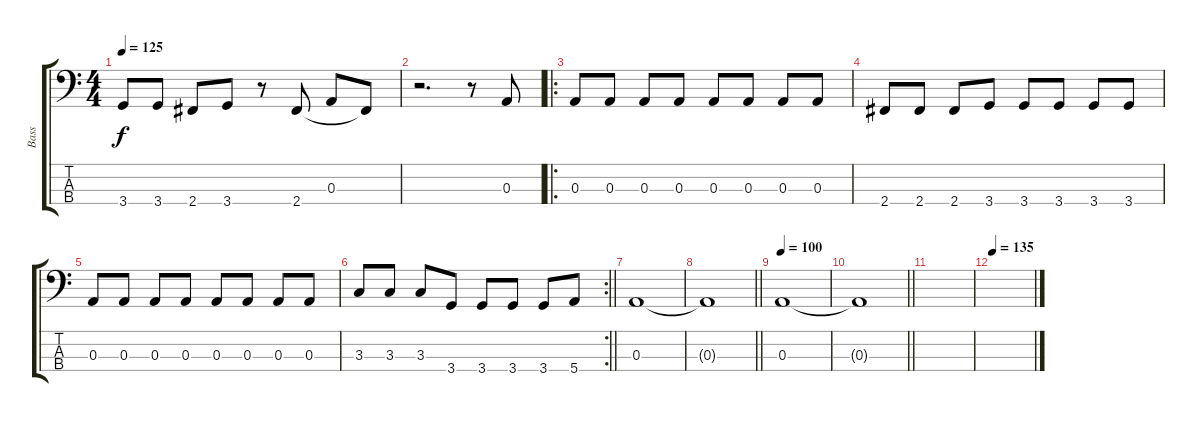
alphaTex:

\track ("Bass" "Bass") {instrument electricbassfinger}
\staff {score tabs}
\tuning (G2 D2 A1 E1) {hide}
\ts (4 4)
\tempo 125
\clef f4
\ks c
3.4.8{dy f} 3.4.8 2.4.8 3.4.8 r.8 2.4.8 0.3.8 2.4{t}.8 |
r.2{d} r.8 0.3.8 |
\ro
0.3.8 0.3.8 0.3.8 0.3.8 0.3.8 0.3.8 0.3.8 0.3.8 |
2.4.8 2.4.8 2.4.8 3.4.8 3.4.8 3.4.8 3.4.8 3.4.8 |
0.3.8 0.3.8 0.3.8 0.3.8 0.3.8 0.3.8 0.3.8 0.3.8 |
\rc 2
\barLineRight lightlight
3.3.8 3.3.8 3.3.8 3.4.8 3.4.8 3.4.8 3.4.8 5.4.8 |
0.3.1 |
\barLineRight lightlight
0.3{t}.1 |
\tempo 100
0.3.1 |
\barLineRight lightlight
0.3{t}.1 |
|
\tempo 135
